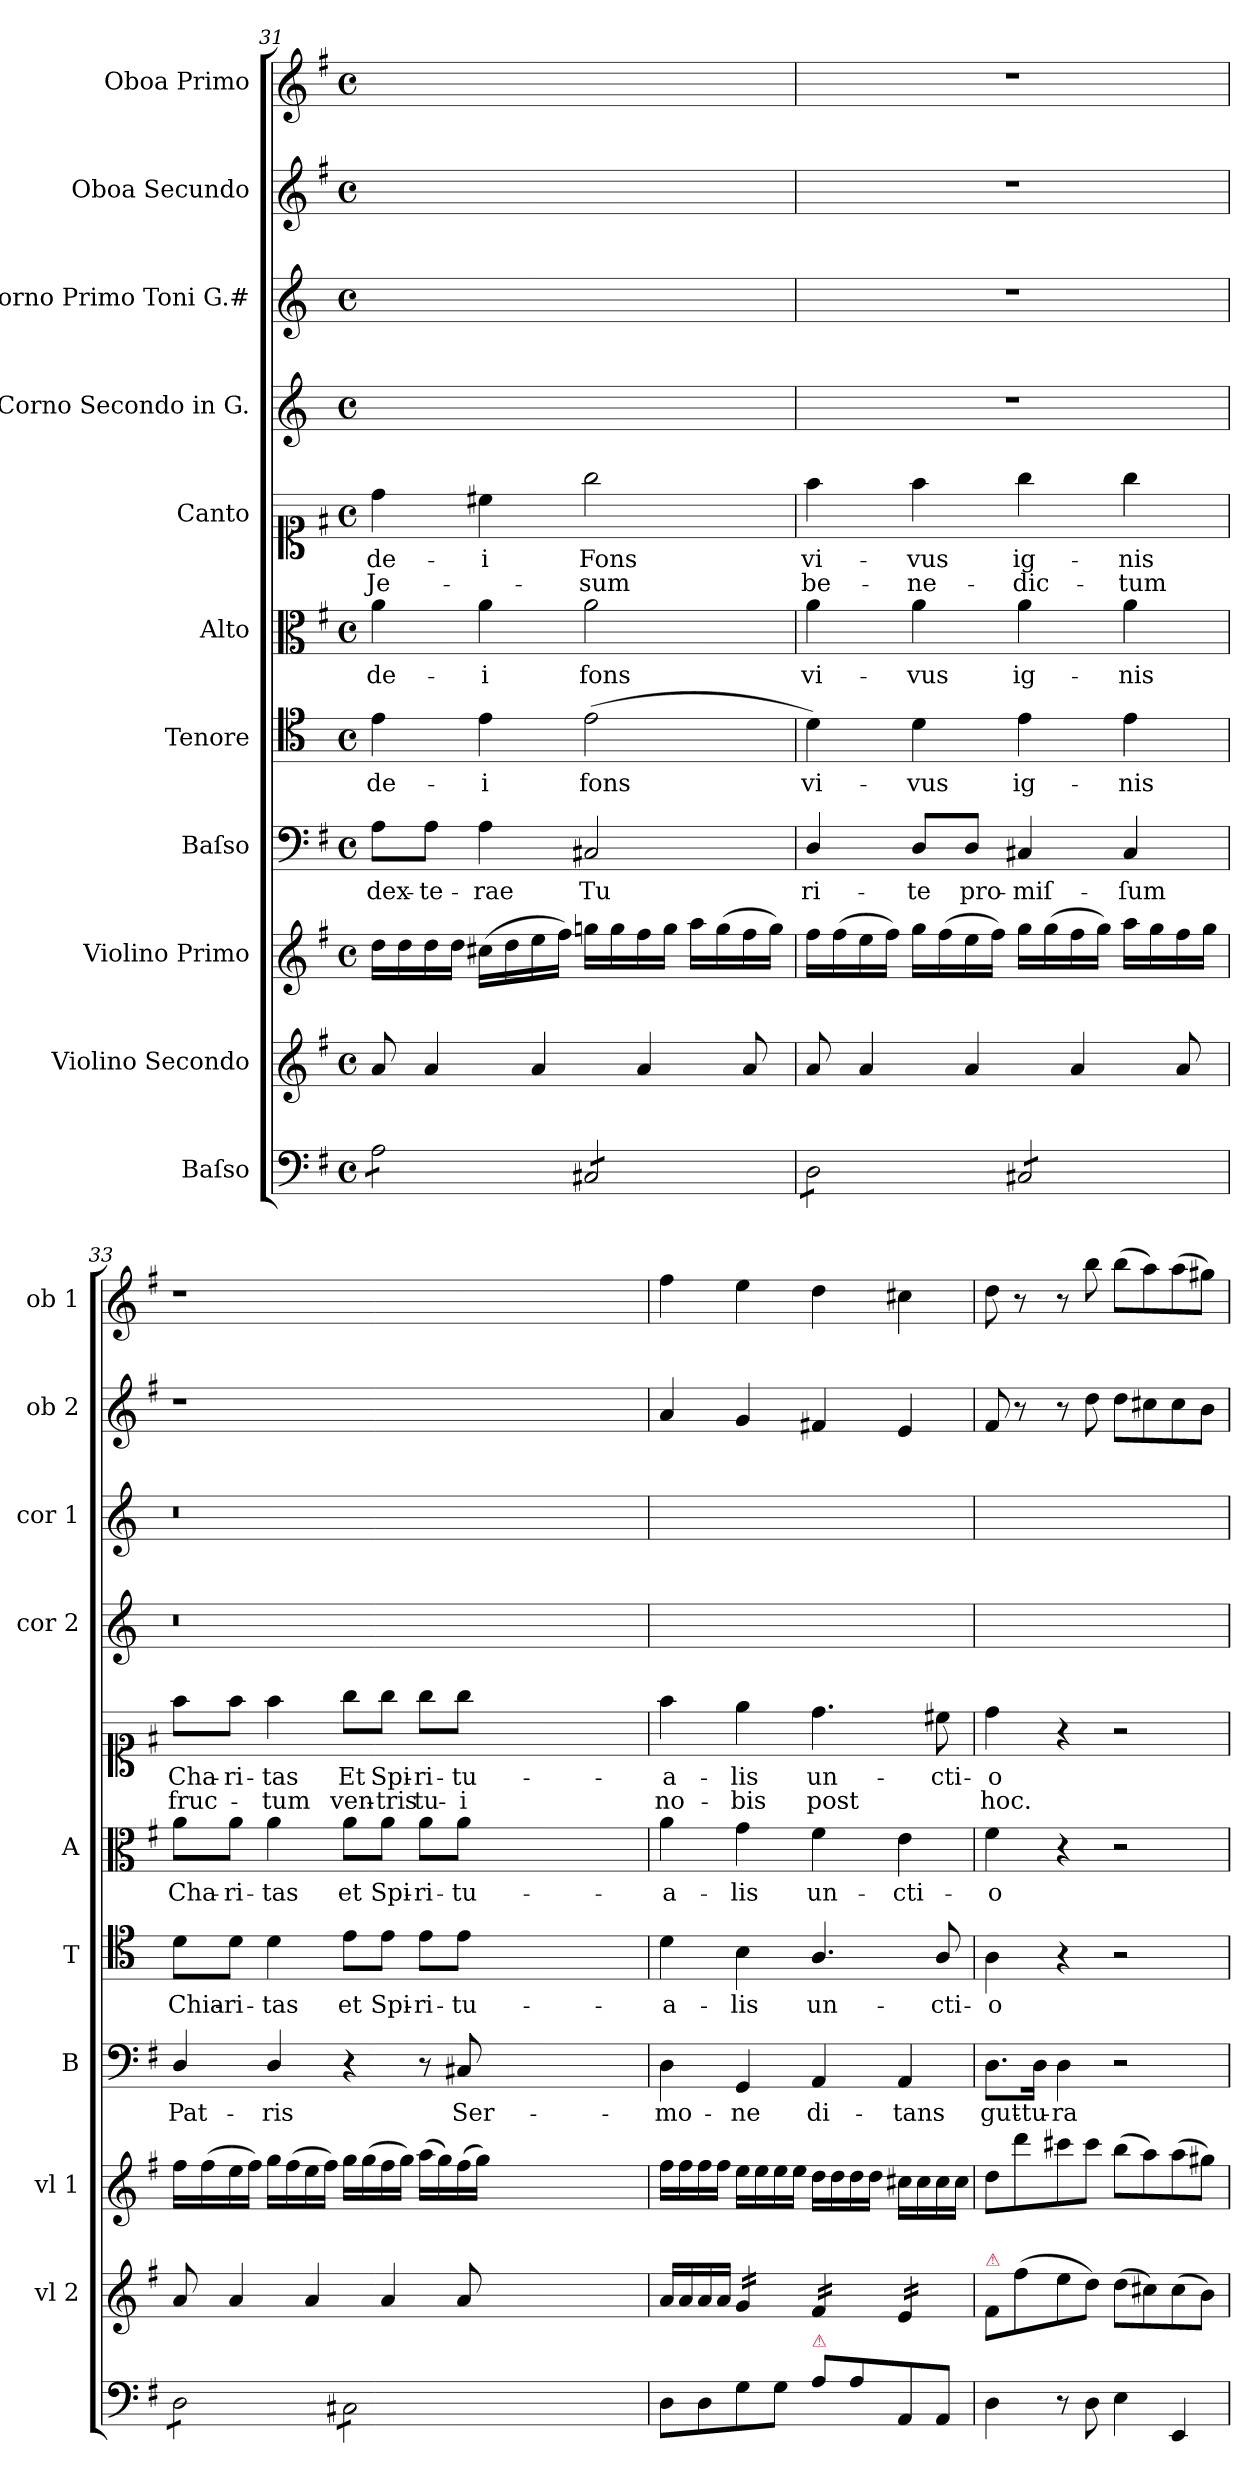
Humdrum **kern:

**kern	**kern	**dynam	**kern	**dynam	**kern	**text	**kern	**text	**kern	**text	**kern	**text	**text	**kern	**kern	**kern	**dynam	**kern	**dynam
*part11	*part10	*part10	*part9	*part9	*part8	*part8	*part7	*part7	*part6	*part6	*part5	*part5	*part5	*part4	*part3	*part2	*part2	*part1	*part1
*staff11	*staff10	*staff10	*staff9	*staff9	*staff8	*staff8	*staff7	*staff7	*staff6	*staff6	*staff5	*staff5	*staff5	*staff4	*staff3	*staff2	*staff2	*staff1	*staff1
*I"Baſso	*I"Violino Secondo	*	*I"Violino Primo	*	*I"Baſso	*	*I"Tenore	*	*I"Alto	*	*I"Canto	*	*	*I"Corno Secondo in G.	*I"Corno Primo Toni G.#	*I"Oboa Secundo	*	*I"Oboa Primo	*
*	*I'vl 2	*	*I'vl 1	*	*I'B	*	*I'T	*	*I'A	*	*	*	*	*I'cor 2	*I'cor 1	*I'ob 2	*	*I'ob 1	*
*clefF4	*clefG2	*	*clefG2	*	*clefF4	*	*clefC4	*	*clefC3	*	*clefC1	*	*	*clefG2	*clefG2	*clefG2	*	*clefG2	*
*	*	*	*	*	*	*	*	*	*	*	*	*	*	*ITrd3c5	*ITrd3c5	*	*	*	*
*k[f#]	*k[f#]	*	*k[f#]	*	*k[f#]	*	*k[]	*	*k[f#]	*	*k[f#]	*	*	*k[f#]	*k[f#]	*k[f#]	*	*k[f#]	*
*M4/4	*M4/4	*	*M4/4	*	*M4/4	*	*M4/4	*	*M4/4	*	*M4/4	*	*	*M4/4	*M4/4	*M4/4	*	*M4/4	*
*met(c)	*met(c)	*	*met(c)	*	*met(c)	*	*met(c)	*	*met(c)	*	*met(c)	*	*	*met(c)	*met(c)	*met(c)	*	*met(c)	*
=31	=31	=31	=31	=31	=31	=31	=31	=31	=31	=31	=31	=31	=31	=31	=31	=31	=31	=31	=31
*tremolo	*	*	*	*	*	*	*	*	*	*	*	*	*	*	*	*	*	*	*
8A\L	8a/	.	16dd\LL	.	8A\L	dex-	4e\	de-	4a\	de-	4dd\	de-	Je-	1ryy	1ryy	1ryy	.	1ryy	.
.	.	.	16dd\	.	.	.	.	.	.	.	.	.	.	.	.	.	.	.	.
8A\	4a/	.	16dd\	.	8A\J	-te-	.	.	.	.	.	.	.	.	.	.	.	.	.
.	.	.	16dd\JJ	.	.	.	.	.	.	.	.	.	.	.	.	.	.	.	.
8A\	.	.	(16cc#X\LL	.	4A\	-rae	4e\	-i	4a\	-i	4cc#X\	-i	.	.	.	.	.	.	.
.	.	.	16dd\	.	.	.	.	.	.	.	.	.	.	.	.	.	.	.	.
8A\J	4a/	.	16ee\	.	.	.	.	.	.	.	.	.	.	.	.	.	.	.	.
.	.	.	16ff#\JJ)	.	.	.	.	.	.	.	.	.	.	.	.	.	.	.	.
8C#X/L	.	.	16ggn\LL	.	2C#X/	Tu	(2e\	fons	2a\	fons	2gg\	Fons	-sum	.	.	.	.	.	.
.	.	.	16gg\	.	.	.	.	.	.	.	.	.	.	.	.	.	.	.	.
8C#X/	4a/	.	16ff#\	.	.	.	.	.	.	.	.	.	.	.	.	.	.	.	.
.	.	.	16gg\JJ	.	.	.	.	.	.	.	.	.	.	.	.	.	.	.	.
8C#X/	.	.	16aa\LL	.	.	.	.	.	.	.	.	.	.	.	.	.	.	.	.
.	.	.	(16gg\	.	.	.	.	.	.	.	.	.	.	.	.	.	.	.	.
8C#X/J	8a/	.	16ff#\	.	.	.	.	.	.	.	.	.	.	.	.	.	.	.	.
.	.	.	16gg\JJ)	.	.	.	.	.	.	.	.	.	.	.	.	.	.	.	.
=32	=32	=32	=32	=32	=32	=32	=32	=32	=32	=32	=32	=32	=32	=32	=32	=32	=32	=32	=32
8D\L	8a/	.	16ff#\LL	.	4D/	ri-	4d\)	vi-	4a\	vi-	4ff#\	vi-	be-	1r	1r	1r	.	1r	.
.	.	.	(16ff#\	.	.	.	.	.	.	.	.	.	.	.	.	.	.	.	.
8D\	4a/	.	16ee\	.	.	.	.	.	.	.	.	.	.	.	.	.	.	.	.
.	.	.	16ff#\JJ)	.	.	.	.	.	.	.	.	.	.	.	.	.	.	.	.
8D\	.	.	16gg\LL	.	8D/L	-te	4d\	-vus	4a\	-vus	4ff#\	-vus	-ne-	.	.	.	.	.	.
.	.	.	(16ff#\	.	.	.	.	.	.	.	.	.	.	.	.	.	.	.	.
8D\J	4a/	.	16ee\	.	8D/J	pro-	.	.	.	.	.	.	.	.	.	.	.	.	.
.	.	.	16ff#\JJ)	.	.	.	.	.	.	.	.	.	.	.	.	.	.	.	.
8C#X/L	.	.	16gg\LL	.	4C#X/	-miſ-	4e\	ig-	4a\	ig-	4gg\	ig-	-dic-	.	.	.	.	.	.
.	.	.	(16gg\	.	.	.	.	.	.	.	.	.	.	.	.	.	.	.	.
8C#X/	4a/	.	16ff#\	.	.	.	.	.	.	.	.	.	.	.	.	.	.	.	.
.	.	.	16gg\JJ)	.	.	.	.	.	.	.	.	.	.	.	.	.	.	.	.
8C#X/	.	.	16aa\LL	.	4C#/	-ſum	4e\	-nis	4a\	-nis	4gg\	-nis	-tum	.	.	.	.	.	.
.	.	.	16gg\	.	.	.	.	.	.	.	.	.	.	.	.	.	.	.	.
8C#X/J	8a/	.	16ff#\	.	.	.	.	.	.	.	.	.	.	.	.	.	.	.	.
.	.	.	16gg\JJ	.	.	.	.	.	.	.	.	.	.	.	.	.	.	.	.
=33	=33	=33	=33	=33	=33	=33	=33	=33	=33	=33	=33	=33	=33	=33	=33	=33	=33	=33	=33
8D\L	8a/	.	16ff#\LL	.	4D/	Pat-	8d\L	Chia-	8a\L	Cha-	8ff#\L	Cha-	fruc-	0.r	0.r	1r	.	1r	.
.	.	.	(16ff#\	.	.	.	.	.	.	.	.	.	.	.	.	.	.	.	.
8D\	4a/	.	16ee\	.	.	.	8d\J	-ri-	8a\J	-ri-	8ff#\J	-ri-	.	.	.	.	.	.	.
.	.	.	16ff#\JJ)	.	.	.	.	.	.	.	.	.	.	.	.	.	.	.	.
8D\	.	.	16gg\LL	.	4D/	-ris	4d\	-tas	4a\	-tas	4ff#\	-tas	-tum	.	.	.	.	.	.
.	.	.	(16ff#\	.	.	.	.	.	.	.	.	.	.	.	.	.	.	.	.
8D\J	4a/	.	16ee\	.	.	.	.	.	.	.	.	.	.	.	.	.	.	.	.
.	.	.	16ff#\JJ)	.	.	.	.	.	.	.	.	.	.	.	.	.	.	.	.
8C#X\L	.	.	16gg\LL	.	4r	.	8e\L	et	8a\L	et	8gg\L	Et	ven-	.	.	.	.	.	.
.	.	.	(16gg\	.	.	.	.	.	.	.	.	.	.	.	.	.	.	.	.
8C#X\	4a/	.	16ff#\	.	.	.	8e\J	Spi-	8a\J	Spi-	8gg\J	Spi-	-tris	.	.	.	.	.	.
.	.	.	16gg\JJ)	.	.	.	.	.	.	.	.	.	.	.	.	.	.	.	.
8C#X\	.	.	(16aa\LL	.	8r	.	8e\L	-ri-	8a\L	-ri-	8gg\L	-ri-	tu-	.	.	.	.	.	.
.	.	.	16gg\)	.	.	.	.	.	.	.	.	.	.	.	.	.	.	.	.
8C#X\J	8a/	.	(16ff#\	.	8C#X/	Ser-	8e\J	-tu-	8a\J	-tu-	8gg\J	-tu-	-i	.	.	.	.	.	.
*Xtremolo	*	*	*	*	*	*	*	*	*	*	*	*	*	*	*	*	*	*	*
.	.	.	16gg\JJ)	.	.	.	.	.	.	.	.	.	.	.	.	.	.	.	.
0ryy	0ryy	.	0ryy	.	0ryy	.	0ryy	.	0ryy	.	0ryy	.	.	.	.	0ryy	.	0ryy	.
=34	=34	=34	=34	=34	=34	=34	=34	=34	=34	=34	=34	=34	=34	=34	=34	=34	=34	=34	=34
!	!	!	!	!	!	!	!	!	!	!	!	!	!	!	!	!	!LO:DY:rj	!	!
8D\L	16a/LL	.	16ff#\LL	.	4D\	-mo-	4d\	-a-	4a\	-a-	4ff#\	-a-	no-	1ryy	1ryy	4a/	p&colon;	4ff#\	.
.	16a/	.	16ff#\	.	.	.	.	.	.	.	.	.	.	.	.	.	.	.	.
8D\	16a/	.	16ff#\	.	.	.	.	.	.	.	.	.	.	.	.	.	.	.	.
.	16a/JJ	.	16ff#\JJ	.	.	.	.	.	.	.	.	.	.	.	.	.	.	.	.
*	*tremolo	*	*	*	*	*	*	*	*	*	*	*	*	*	*	*	*	*	*
8G\	16g/LL	.	16ee\LL	.	4GG/	-ne	4B\	-lis	4g\	-lis	4ee\	-lis	-bis	.	.	4g/	.	4ee\	.
.	16g/	.	16ee\	.	.	.	.	.	.	.	.	.	.	.	.	.	.	.	.
8G\J	16g/	.	16ee\	.	.	.	.	.	.	.	.	.	.	.	.	.	.	.	.
.	16g/JJ	.	16ee\JJ	.	.	.	.	.	.	.	.	.	.	.	.	.	.	.	.
!LO:TX:a:color=crimson:t=⚠	!	!	!	!	!	!	!	!	!	!	!	!	!	!	!	!	!	!	!
8A\L	16f#/LL	.	16dd\LL	.	4AA/	di-	4.A/	un-	4f#\	un-	4.dd\	un-	post	.	.	4f#X/	.	4dd\	.
.	16f#/	.	16dd\	.	.	.	.	.	.	.	.	.	.	.	.	.	.	.	.
8A\	16f#/	.	16dd\	.	.	.	.	.	.	.	.	.	.	.	.	.	.	.	.
.	16f#/JJ	.	16dd\JJ	.	.	.	.	.	.	.	.	.	.	.	.	.	.	.	.
8AA/	16e/LL	.	16cc#X\LL	.	4AA/	-tans	.	.	4e\	-cti-	.	.	.	.	.	4e/	.	4cc#X\	.
.	16e/	.	16cc#\	.	.	.	.	.	.	.	.	.	.	.	.	.	.	.	.
8AA/J	16e/	.	16cc#\	.	.	.	8A/	-cti-	.	.	8cc#X\	-cti-	.	.	.	.	.	.	.
.	16e/JJ	.	16cc#\JJ	.	.	.	.	.	.	.	.	.	.	.	.	.	.	.	.
*	*Xtremolo	*	*	*	*	*	*	*	*	*	*	*	*	*	*	*	*	*	*
=35	=35	=35	=35	=35	=35	=35	=35	=35	=35	=35	=35	=35	=35	=35	=35	=35	=35	=35	=35
!	!LO:TX:a:color=crimson:t=⚠	!	!	!	!	!	!	!	!	!	!	!	!	!	!	!	!	!	!
!	!	!LO:DY:b	!	!LO:DY:b	!	!	!	!	!	!	!	!	!	!	!	!	!	!	!
4D\	8f#/L	f&colon;	8dd\L	for&colon;	8.D\L	gut-	4A\	-o	4f#\	-o	4dd\	-o	hoc.	1ryy	1ryy	8f#/	.	8dd\	.
.	(8ff#\	.	8ddd\	.	.	.	.	.	.	.	.	.	.	.	.	8r	.	8r	.
.	.	.	.	.	16D\Jk	-tu-	.	.	.	.	.	.	.	.	.	.	.	.	.
8r	8ee\	.	8ccc#X\	.	4D\	-ra	4r	.	4r	.	4r	.	.	.	.	8r	.	8r	.
8D\	8dd\J)	.	8ccc#\J	.	.	.	.	.	.	.	.	.	.	.	.	8dd\	for	8bb\	for
4E\	(8dd\L	.	(8bb\L	.	2r	.	2r	.	2r	.	2r	.	.	.	.	8dd\L	.	(8bb\L	.
.	8cc#X\)	.	8aa\)	.	.	.	.	.	.	.	.	.	.	.	.	8cc#X\	.	8aa\)	.
4EE/	(8cc#\	.	(8aa\	.	.	.	.	.	.	.	.	.	.	.	.	8cc#\	.	(8aa\	.
.	8b\J)	.	8gg#X\J)	.	.	.	.	.	.	.	.	.	.	.	.	8b\J	.	8gg#X\J)	.
=	=	=	=	=	=	=	=	=	=	=	=	=	=	=	=	=	=	=	=
*-	*-	*-	*-	*-	*-	*-	*-	*-	*-	*-	*-	*-	*-	*-	*-	*-	*-	*-	*-
